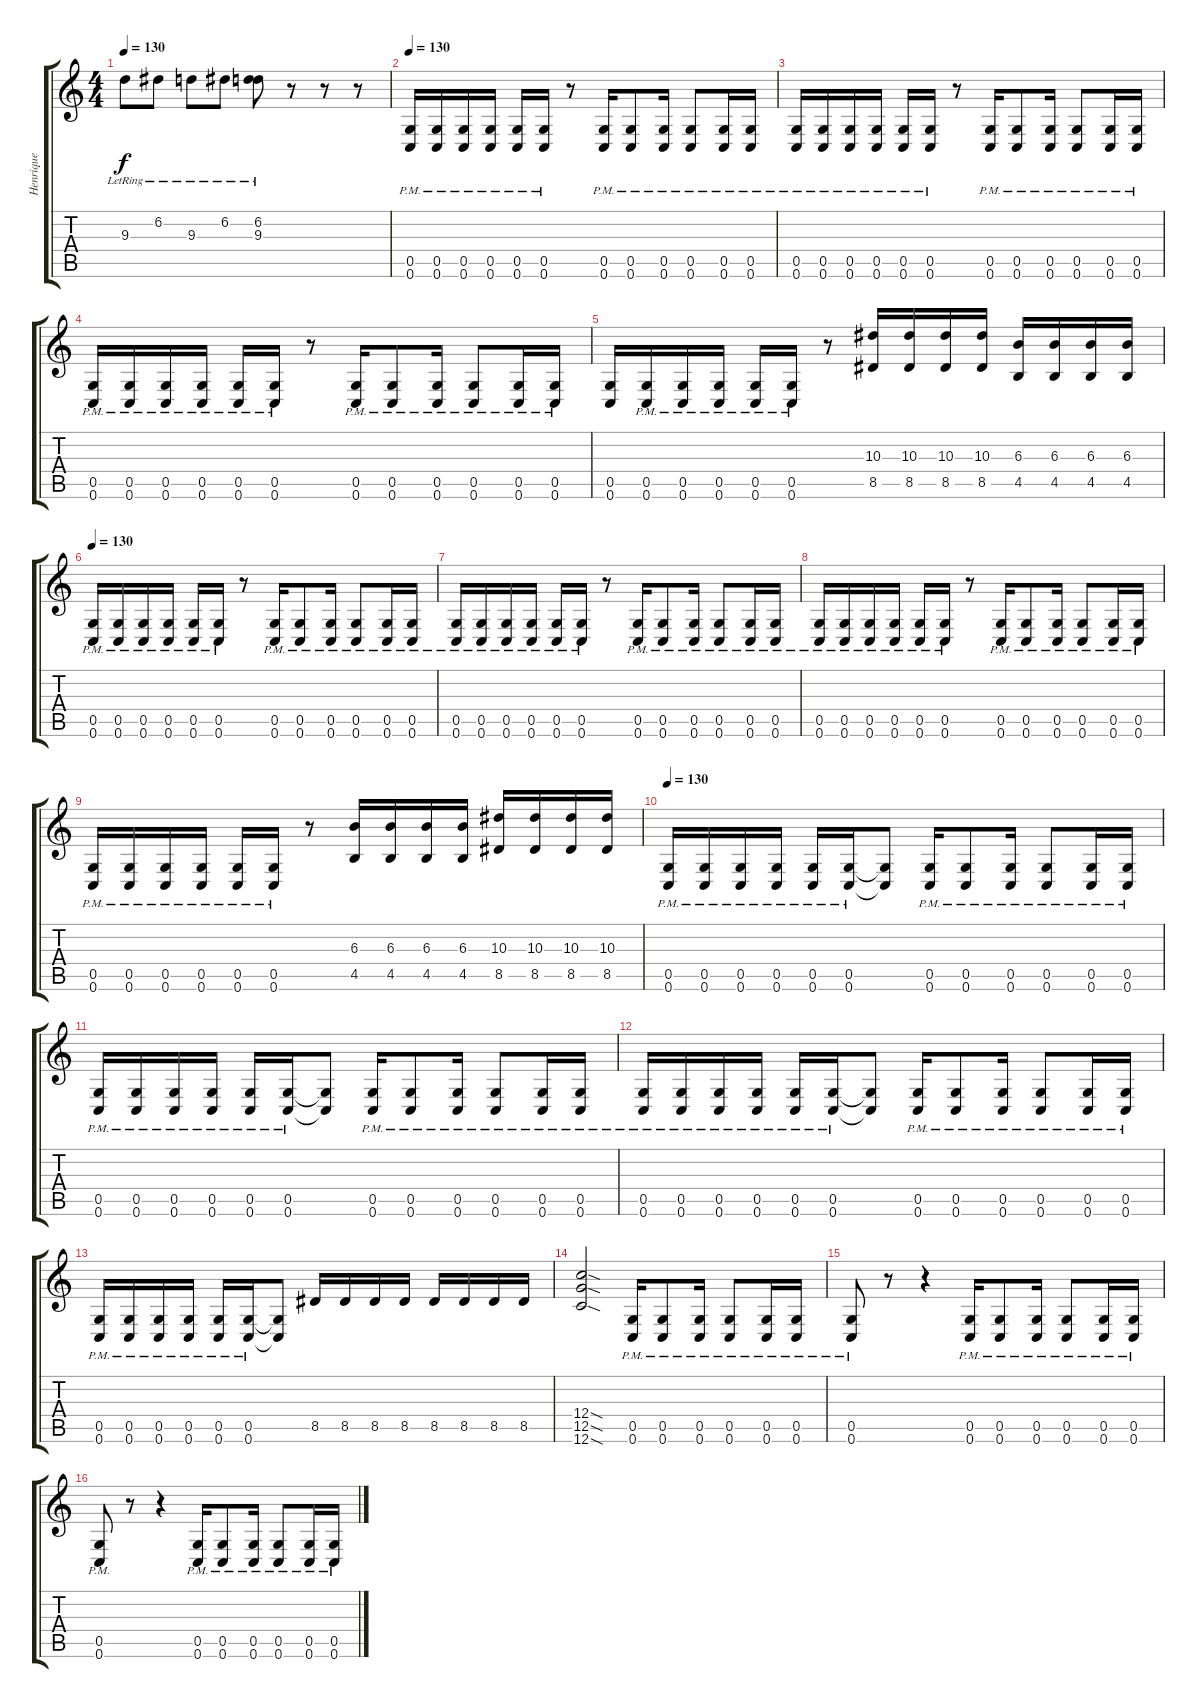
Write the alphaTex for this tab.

\track ("Henrique" "Henrique") {instrument distortionguitar}
\staff {score tabs}
\tuning (D4 A3 F3 C3 G2 C2) {hide}
\ts (4 4)
\tempo 130
\clef g2
\ks c
9.3{lr}.8{dy f} 6.2{lr}.8 9.3{lr}.8 6.2{lr}.8 (6.2 9.3{lr}).8 r.8 r.8 r.8 |
\tempo 130
(0.5{pm} 0.6{pm}).16{instrument distortionguitar} (0.5{pm} 0.6{pm}).16 (0.5{pm} 0.6{pm}).16 (0.5{pm} 0.6{pm}).16 (0.5{pm} 0.6{pm}).16 (0.5{pm} 0.6{pm}).16 r.8 (0.5{pm} 0.6{pm}).16 (0.5{pm} 0.6{pm}).8 (0.5{pm} 0.6{pm}).16 (0.5{pm} 0.6{pm}).8 (0.5{pm} 0.6{pm}).16 (0.5{pm} 0.6{pm}).16 |
(0.5{pm} 0.6{pm}).16 (0.5{pm} 0.6{pm}).16 (0.5{pm} 0.6{pm}).16 (0.5{pm} 0.6{pm}).16 (0.5{pm} 0.6{pm}).16 (0.5{pm} 0.6{pm}).16 r.8 (0.5{pm} 0.6{pm}).16 (0.5{pm} 0.6{pm}).8 (0.5{pm} 0.6{pm}).16 (0.5{pm} 0.6{pm}).8 (0.5{pm} 0.6{pm}).16 (0.5{pm} 0.6{pm}).16 |
(0.5{pm} 0.6{pm}).16 (0.5{pm} 0.6{pm}).16 (0.5{pm} 0.6{pm}).16 (0.5{pm} 0.6{pm}).16 (0.5{pm} 0.6{pm}).16 (0.5{pm} 0.6{pm}).16 r.8 (0.5{pm} 0.6{pm}).16 (0.5{pm} 0.6{pm}).8 (0.5{pm} 0.6{pm}).16 (0.5{pm} 0.6{pm}).8 (0.5{pm} 0.6{pm}).16 (0.5{pm} 0.6{pm}).16 |
(0.5 0.6).16 (0.5{pm} 0.6{pm}).16 (0.5{pm} 0.6{pm}).16 (0.5{pm} 0.6{pm}).16 (0.5{pm} 0.6{pm}).16 (0.5{pm} 0.6{pm}).16 r.8 (10.3 8.5).16 (10.3 8.5).16 (10.3 8.5).16 (10.3 8.5).16 (6.3 4.5).16 (6.3 4.5).16 (6.3 4.5).16 (6.3 4.5).16 |
\tempo 130
(0.5{pm} 0.6{pm}).16 (0.5{pm} 0.6{pm}).16 (0.5{pm} 0.6{pm}).16 (0.5{pm} 0.6{pm}).16 (0.5{pm} 0.6{pm}).16 (0.5{pm} 0.6{pm}).16 r.8 (0.5{pm} 0.6{pm}).16 (0.5{pm} 0.6{pm}).8 (0.5{pm} 0.6{pm}).16 (0.5{pm} 0.6{pm}).8 (0.5{pm} 0.6{pm}).16 (0.5{pm} 0.6{pm}).16 |
(0.5{pm} 0.6{pm}).16 (0.5{pm} 0.6{pm}).16 (0.5{pm} 0.6{pm}).16 (0.5{pm} 0.6{pm}).16 (0.5{pm} 0.6{pm}).16 (0.5{pm} 0.6{pm}).16 r.8 (0.5{pm} 0.6{pm}).16 (0.5{pm} 0.6{pm}).8 (0.5{pm} 0.6{pm}).16 (0.5{pm} 0.6{pm}).8 (0.5{pm} 0.6{pm}).16 (0.5{pm} 0.6{pm}).16 |
(0.5{pm} 0.6{pm}).16 (0.5{pm} 0.6{pm}).16 (0.5{pm} 0.6{pm}).16 (0.5{pm} 0.6{pm}).16 (0.5{pm} 0.6{pm}).16 (0.5{pm} 0.6{pm}).16 r.8 (0.5{pm} 0.6{pm}).16 (0.5{pm} 0.6{pm}).8 (0.5{pm} 0.6{pm}).16 (0.5{pm} 0.6{pm}).8 (0.5{pm} 0.6{pm}).16 (0.5{pm} 0.6{pm}).16 |
(0.5{pm} 0.6{pm}).16 (0.5{pm} 0.6{pm}).16 (0.5{pm} 0.6{pm}).16 (0.5{pm} 0.6{pm}).16 (0.5{pm} 0.6{pm}).16 (0.5{pm} 0.6{pm}).16 r.8 (6.3 4.5).16 (6.3 4.5).16 (6.3 4.5).16 (6.3 4.5).16 (10.3 8.5).16 (10.3 8.5).16 (10.3 8.5).16 (10.3 8.5).16 |
\tempo 130
(0.5{pm} 0.6{pm}).16 (0.5{pm} 0.6{pm}).16 (0.5{pm} 0.6{pm}).16 (0.5{pm} 0.6{pm}).16 (0.5{pm} 0.6{pm}).16 (0.5{pm} 0.6{pm}).16 (0.5{t} 0.6{t}).8 (0.5{pm} 0.6{pm}).16 (0.5{pm} 0.6{pm}).8 (0.5{pm} 0.6{pm}).16 (0.5{pm} 0.6{pm}).8 (0.5{pm} 0.6{pm}).16 (0.5{pm} 0.6{pm}).16 |
(0.5{pm} 0.6{pm}).16 (0.5{pm} 0.6{pm}).16 (0.5{pm} 0.6{pm}).16 (0.5{pm} 0.6{pm}).16 (0.5{pm} 0.6{pm}).16 (0.5{pm} 0.6{pm}).16 (0.5{t} 0.6{t}).8 (0.5{pm} 0.6{pm}).16 (0.5{pm} 0.6{pm}).8 (0.5{pm} 0.6{pm}).16 (0.5{pm} 0.6{pm}).8 (0.5{pm} 0.6{pm}).16 (0.5{pm} 0.6{pm}).16 |
(0.5{pm} 0.6{pm}).16 (0.5{pm} 0.6{pm}).16 (0.5{pm} 0.6{pm}).16 (0.5{pm} 0.6{pm}).16 (0.5{pm} 0.6{pm}).16 (0.5{pm} 0.6{pm}).16 (0.5{t} 0.6{t}).8 (0.5{pm} 0.6{pm}).16 (0.5{pm} 0.6{pm}).8 (0.5{pm} 0.6{pm}).16 (0.5{pm} 0.6{pm}).8 (0.5{pm} 0.6{pm}).16 (0.5{pm} 0.6{pm}).16 |
(0.5{pm} 0.6{pm}).16 (0.5{pm} 0.6{pm}).16 (0.5{pm} 0.6{pm}).16 (0.5{pm} 0.6{pm}).16 (0.5{pm} 0.6{pm}).16 (0.5{pm} 0.6{pm}).16 (0.5{t} 0.6{t}).8 8.5.16 8.5.16 8.5.16 8.5.16 8.5.16 8.5.16 8.5.16 8.5.16 |
(12.4{sod} 12.5{sod} 12.6{sod}).2 (0.5{pm} 0.6{pm}).16 (0.5{pm} 0.6{pm}).8 (0.5{pm} 0.6{pm}).16 (0.5{pm} 0.6{pm}).8 (0.5{pm} 0.6{pm}).16 (0.5{pm} 0.6{pm}).16 |
(0.5{pm} 0.6{pm}).8 r.8 r.4 (0.5{pm} 0.6{pm}).16 (0.5{pm} 0.6{pm}).8 (0.5{pm} 0.6{pm}).16 (0.5{pm} 0.6{pm}).8 (0.5{pm} 0.6{pm}).16 (0.5{pm} 0.6{pm}).16 |
(0.5{pm} 0.6{pm}).8 r.8 r.4 (0.5{pm} 0.6{pm}).16 (0.5{pm} 0.6{pm}).8 (0.5{pm} 0.6{pm}).16 (0.5{pm} 0.6{pm}).8 (0.5{pm} 0.6{pm}).16 (0.5{pm} 0.6{pm}).16
